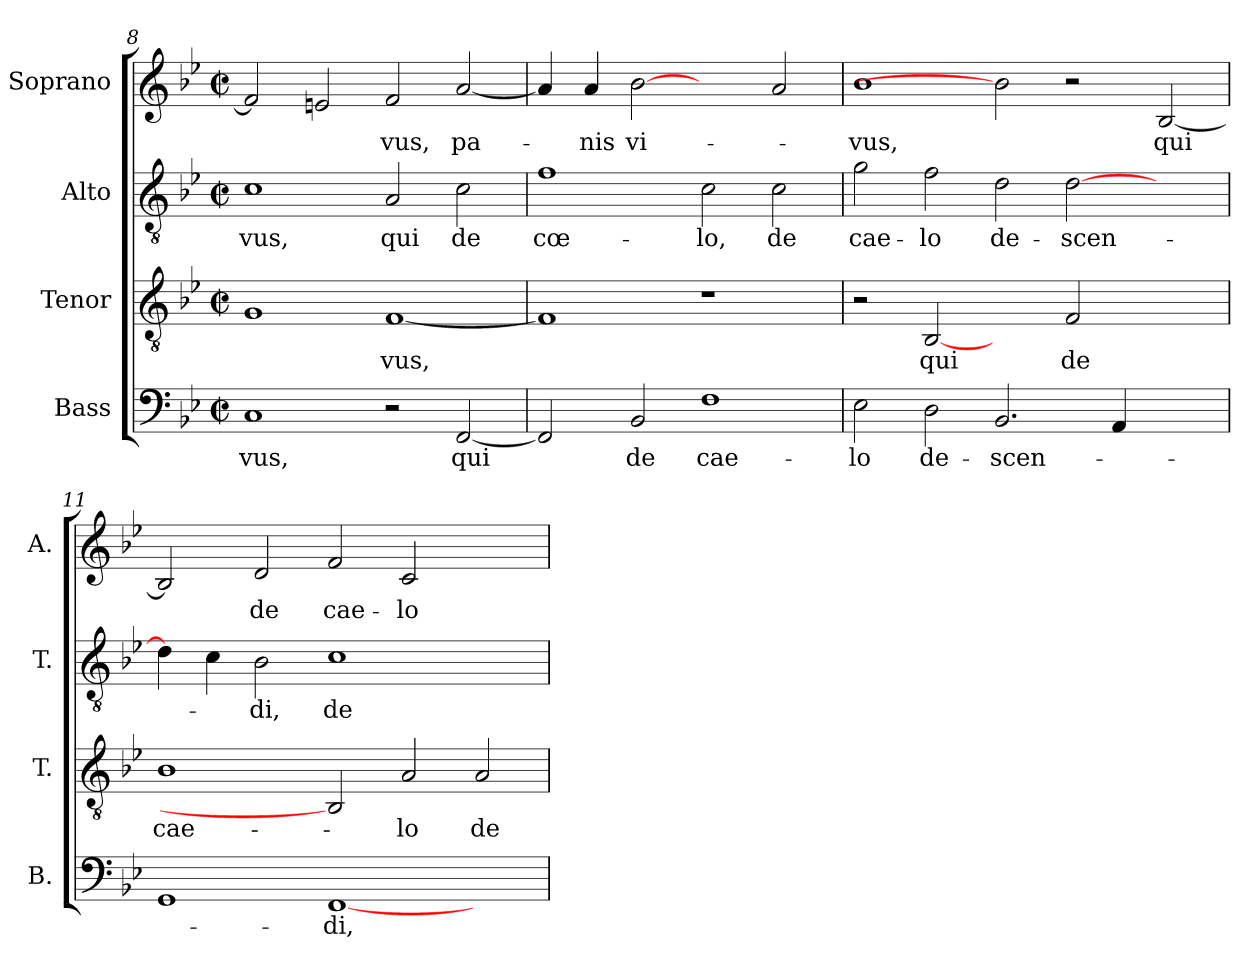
**kern	**text	**kern	**text	**kern	**text	**kern	**text
*part4	*part4	*part3	*part3	*part2	*part2	*part1	*part1
*staff4	*staff4	*staff3	*staff3	*staff2	*staff2	*staff1	*staff1
*I"Bass	*	*I"Tenor	*	*I"Alto	*	*I"Soprano	*
*I'B.	*	*I'T.	*	*I'T.	*	*I'A.	*
*clefF4	*	*clefGv2	*	*clefGv2	*	*clefG2	*
*	*	*ITrd7c12	*	*ITrd7c12	*	*	*
*k[b-e-]	*	*k[b-e-]	*	*k[b-e-]	*	*k[b-e-]	*
*B-:	*	*B-:	*	*B-:	*	*B-:	*
*M2/2	*	*M2/2	*	*M2/2	*	*M2/2	*
*met(c|)	*	*met(c|)	*	*met(c|)	*	*met(c|)	*
=8	=8	=8	=8	=8	=8	=8	=8
!	!LO:LY:b:color=#000000	!	!	!	!	!	!
!	!	!	!	!	!LO:LY:b:color=#000000	!	!
1Ci	-vus,	1GGi	.	1Ci	-vus,	2fi/]	.
.	.	.	.	.	.	2eni/	.
!	!	!	!LO:LY:b:color=#000000	!	!	!	!
!	!	!	!	!	!LO:LY:b:color=#000000	!	!
!	!	!	!	!	!	!	!LO:LY:b:color=#000000
2r	.	[<1FFi	-vus,	2AAi/	qui	2fi/	-vus,
!	!LO:LY:b:color=#000000	!	!	!	!	!	!
!	!	!	!	!	!LO:LY:b:color=#000000	!	!
!	!	!	!	!	!	!	!LO:LY:b:color=#000000
[<2FFi/	qui	.	.	2Ci\	de	[<2ai/	pa-
=9	=9	=9	=9	=9	=9	=9	=9
!	!	!	!	!	!LO:LY:b:color=#000000	!	!
2FFi/]	.	1FFi]	.	1Fi	cœ-	4ai/]	.
!	!	!	!	!	!	!	!LO:LY:b:color=#000000
.	.	.	.	.	.	4ai/	-nis
!	!LO:LY:b:color=#000000	!	!	!	!	!	!
!	!	!	!	!	!	!	!LO:LY:b:color=#000000
2BB-i/	de	.	.	.	.	[2b-i	vi-
!	!LO:LY:b:color=#000000	!	!	!	!	!	!
!	!	!	!	!	!LO:LY:b:color=#000000	!	!
1Fi	cae-	1r	.	2Ci\	-lo,	2ryy	.
!	!	!	!	!	!LO:LY:b:color=#000000	!	!
.	.	.	.	2Ci\	de	2ai/	.
=10	=10	=10	=10	=10	=10	=10	=10
!	!LO:LY:b:color=#000000	!	!	!	!	!	!
!	!	!	!	!	!LO:LY:b:color=#000000	!	!
!	!	!	!	!	!	!	!LO:LY:b:color=#000000
2E-i\	-lo	2r	.	2Gi\	cae-	1b-i	-vus,
!	!LO:LY:b:color=#000000	!	!	!	!	!	!
!	!	!	!LO:LY:b:color=#000000	!	!	!	!
!	!	!	!	!	!LO:LY:b:color=#000000	!	!
2Di\	de-	[2BBB-i	qui	2Fi\	-lo	.	.
!	!LO:LY:b:color=#000000	!	!	!	!	!	!
!	!	!	!	!	!LO:LY:b:color=#000000	!	!
2.BB-i/	-scen-	2ryy	.	2Di\	de-	2b-i]	.
!	!	!	!LO:LY:b:color=#000000	!	!	!	!
!	!	!	!	!	!LO:LY:b:color=#000000	!	!
.	.	2FFi/	de	[>2Di\	-scen-	2r	.
4AAi/	.	.	.	.	.	.	.
!	!	!	!	!	!	!	!LO:LY:b:color=#000000
2ryy	.	2ryy	.	2ryy	.	[<2B-i/	qui
!!LO:LB:g=z
=11	=11	=11	=11	=11	=11	=11	=11
!	!	!	!LO:LY:b:color=#000000	!	!	!	!
1GGi	.	1BB-i	cae-	4Di\]	.	2B-i/]	.
.	.	.	.	4Ci\	.	.	.
!	!	!	!	!	!LO:LY:b:color=#000000	!	!
!	!	!	!	!	!	!	!LO:LY:b:color=#000000
.	.	.	.	2BB-i\	-di,	2di/	de
!	!LO:LY:b:color=#000000	!	!	!	!	!	!
!	!	!	!	!	!LO:LY:b:color=#000000	!	!
!	!	!	!	!	!	!	!LO:LY:b:color=#000000
[<1FFi	-di,	2BBB-i]	.	1Ci	de-	2fi/	cae-
!	!	!	!LO:LY:b:color=#000000	!	!	!	!
!	!	!	!	!	!	!	!LO:LY:b:color=#000000
.	.	2AAi/	-lo	.	.	2ci/	-lo
!	!	!	!LO:LY:b:color=#000000	!	!	!	!
2ryy	.	2AAi/	de-	2ryy	.	2ryy	.
=	=	=	=	=	=	=	=
*-	*-	*-	*-	*-	*-	*-	*-
